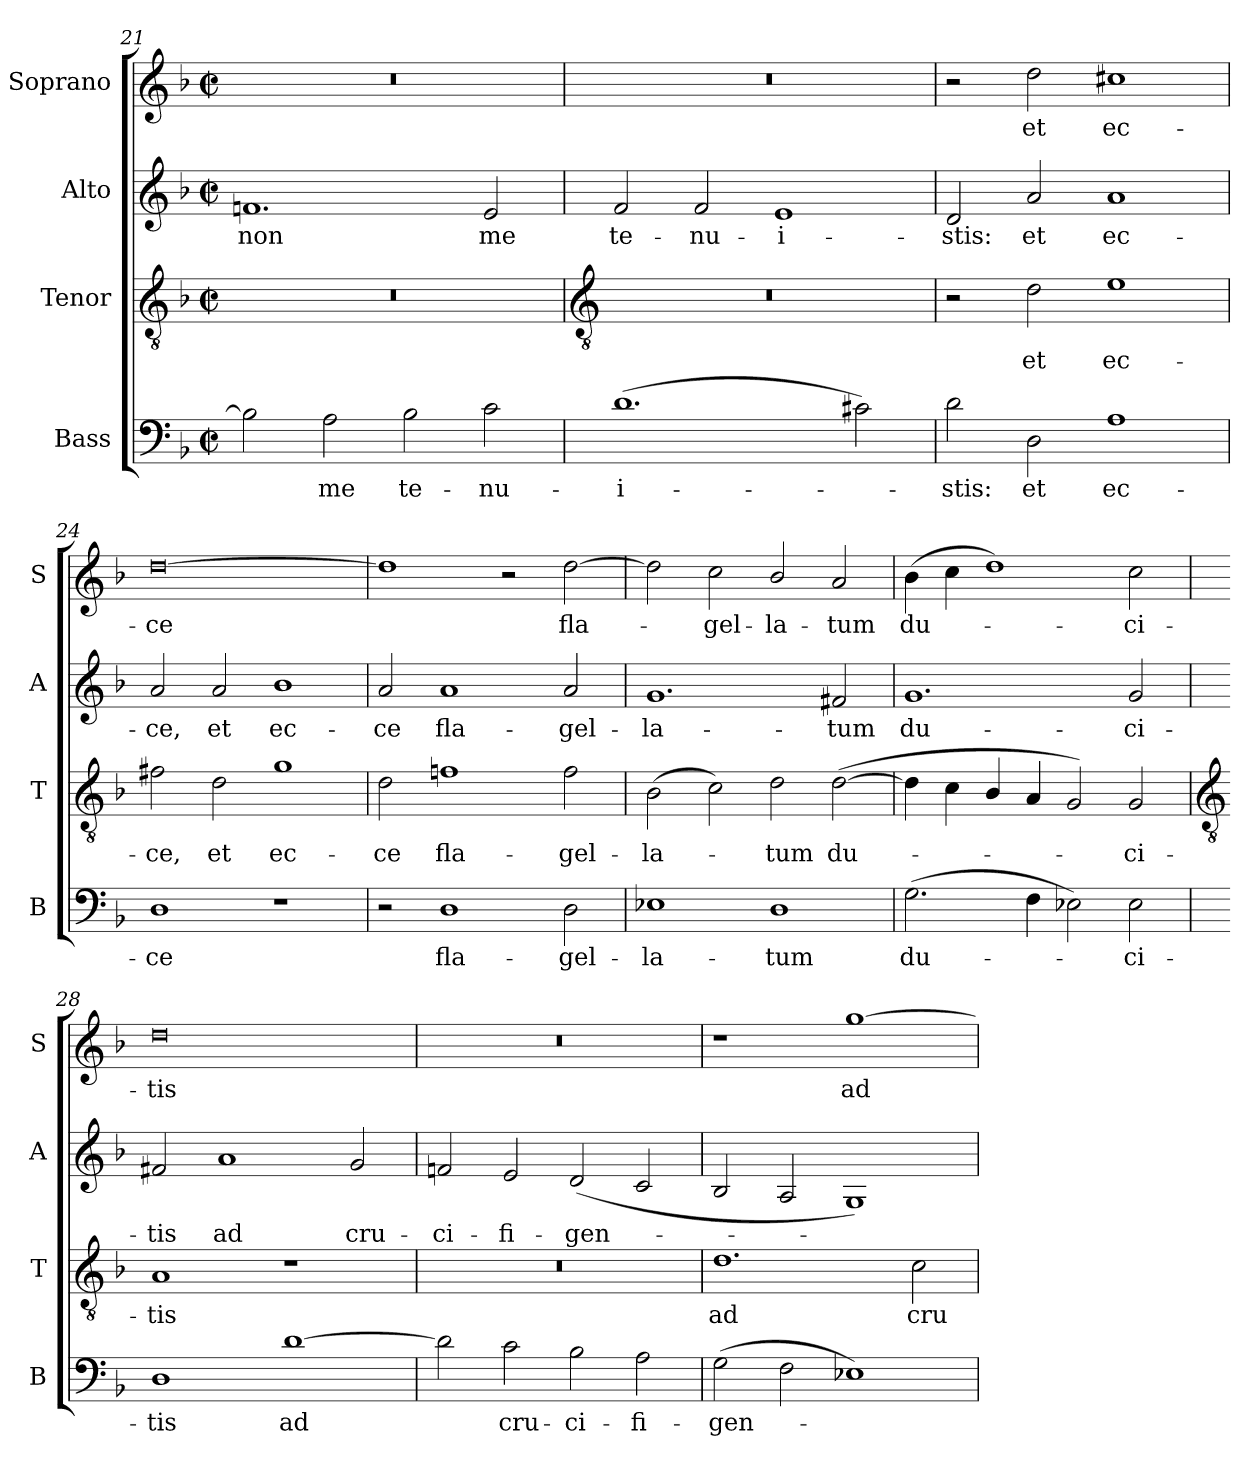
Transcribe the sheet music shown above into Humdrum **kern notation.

**kern	**text	**kern	**text	**kern	**text	**kern	**text
*part4	*part4	*part3	*part3	*part2	*part2	*part1	*part1
*staff4	*staff4	*staff3	*staff3	*staff2	*staff2	*staff1	*staff1
*I"Bass	*	*I"Tenor	*	*I"Alto	*	*I"Soprano	*
*I'B	*	*I'T	*	*I'A	*	*I'S	*
*clefF4	*	*clefGv2	*	*clefG2	*	*clefG2	*
*k[b-]	*	*k[b-]	*	*k[b-]	*	*k[b-]	*
*F:	*	*F:	*	*F:	*	*F:	*
*M4/2	*	*M4/2	*	*M4/2	*	*M4/2	*
*met(c|)	*	*met(c|)	*	*met(c|)	*	*met(c|)	*
=21	=21	=21	=21	=21	=21	=21	=21
!	!	!	!	!	!LO:LY:b	!	!
2B-]	.	0r	.	1.fn	non	0r	.
!	!LO:LY:b	!	!	!	!	!	!
2A	me	.	.	.	.	.	.
!	!LO:LY:b	!	!	!	!	!	!
2B-	te-	.	.	.	.	.	.
!	!LO:LY:b	!	!	!	!LO:LY:b	!	!
2c	-nu-	.	.	2e	me	.	.
!!LO:LB:g=z
=22	=22	=22	=22	=22	=22	=22	=22
*	*	*clefGv2	*	*	*	*	*
!	!LO:LY:b	!	!	!	!LO:LY:b	!	!
(>1.d	-i-	0r	.	2f	te-	0r	.
!	!	!	!	!	!LO:LY:b	!	!
.	.	.	.	2f	-nu-	.	.
!	!	!	!	!	!LO:LY:b	!	!
.	.	.	.	1e	-i-	.	.
2c#X)	.	.	.	.	.	.	.
=23	=23	=23	=23	=23	=23	=23	=23
!	!LO:LY:b	!	!	!	!LO:LY:b	!	!
2d	stis:	2r	.	2d	-stis:	2r	.
!	!LO:LY:b	!	!LO:LY:b	!	!LO:LY:b	!	!LO:LY:b
2D	et	2d	et	2a	et	2dd	et
!	!LO:LY:b	!	!LO:LY:b	!	!LO:LY:b	!	!LO:LY:b
1A	ec-	1e	ec-	1a	ec-	1cc#X	ec-
=24	=24	=24	=24	=24	=24	=24	=24
!	!LO:LY:b	!	!LO:LY:b	!	!LO:LY:b	!	!LO:LY:b
1D	-ce	2f#X	-ce,	2a	-ce,	[0dd	-ce
!	!	!	!LO:LY:b	!	!LO:LY:b	!	!
.	.	2d	et	2a	et	.	.
!	!	!	!LO:LY:b	!	!LO:LY:b	!	!
1r	.	1g	ec-	1b-	ec-	.	.
=25	=25	=25	=25	=25	=25	=25	=25
!	!	!	!LO:LY:b	!	!LO:LY:b	!	!
2r	.	2d	-ce	2a	-ce	1dd]	.
!	!LO:LY:b	!	!LO:LY:b	!	!LO:LY:b	!	!
1D	fla-	1fn	fla-	1a	fla-	.	.
.	.	.	.	.	.	2r	.
!	!LO:LY:b	!	!LO:LY:b	!	!LO:LY:b	!	!LO:LY:b
2D	-gel-	2f	-gel-	2a	-gel-	[2dd	fla-
=26	=26	=26	=26	=26	=26	=26	=26
!	!LO:LY:b	!	!LO:LY:b	!	!LO:LY:b	!	!
1E-X	-la-	(>2B-	-la-	1.g	-la-	2dd]	.
!	!	!	!	!	!	!	!LO:LY:b
.	.	2c)	.	.	.	2cc	gel-
!	!LO:LY:b	!	!LO:LY:b	!	!	!	!LO:LY:b
1D	-tum	2d	tum	.	.	2b-/	-la-
!	!	!	!LO:LY:b	!	!LO:LY:b	!	!LO:LY:b
.	.	(<[2d	du-	2f#X	-tum	2a	-tum
=27	=27	=27	=27	=27	=27	=27	=27
!	!LO:LY:b	!	!	!	!LO:LY:b	!	!LO:LY:b
(>2.G	du-	4d]	.	1.g	du-	(>4b-	du-
.	.	4c	.	.	.	4cc	.
.	.	4B-/	.	.	.	1dd)	.
4F	.	4A	.	.	.	.	.
2E-X)	.	2G)	.	.	.	.	.
!	!LO:LY:b	!	!LO:LY:b	!	!LO:LY:b	!	!LO:LY:b
2E-	ci-	2G	ci-	2g	-ci-	2cc	ci-
!!LO:LB:g=z
=28	=28	=28	=28	=28	=28	=28	=28
*	*	*clefGv2	*	*	*	*	*
!	!LO:LY:b	!	!LO:LY:b	!	!LO:LY:b	!	!LO:LY:b
1D	-tis	1A	-tis	2f#X	-tis	0dd	-tis
!	!	!	!	!	!LO:LY:b	!	!
.	.	.	.	1a	ad	.	.
!	!LO:LY:b	!	!	!	!	!	!
[1d	ad	1r	.	.	.	.	.
!	!	!	!	!	!LO:LY:b	!	!
.	.	.	.	2g	cru-	.	.
=29	=29	=29	=29	=29	=29	=29	=29
!	!	!	!	!	!LO:LY:b	!	!
2d]	.	0r	.	2fn	-ci-	0r	.
!	!LO:LY:b	!	!	!	!LO:LY:b	!	!
2c	cru-	.	.	2e	-fi-	.	.
!	!LO:LY:b	!	!	!	!LO:LY:b	!	!
2B-	-ci-	.	.	(<2d	-gen-	.	.
!	!LO:LY:b	!	!	!	!	!	!
2A	-fi-	.	.	2c	.	.	.
=30	=30	=30	=30	=30	=30	=30	=30
!	!LO:LY:b	!	!LO:LY:b	!	!	!	!
(>2G	-gen-	1.d	ad	2B-	.	1r	.
2F	.	.	.	2A	.	.	.
!	!	!	!	!	!	!	!LO:LY:b
1E-X)	.	.	.	1G)	.	[1gg	ad
!	!	!	!LO:LY:b	!	!	!	!
.	.	2c	cru-	.	.	.	.
=	=	=	=	=	=	=	=
*-	*-	*-	*-	*-	*-	*-	*-
